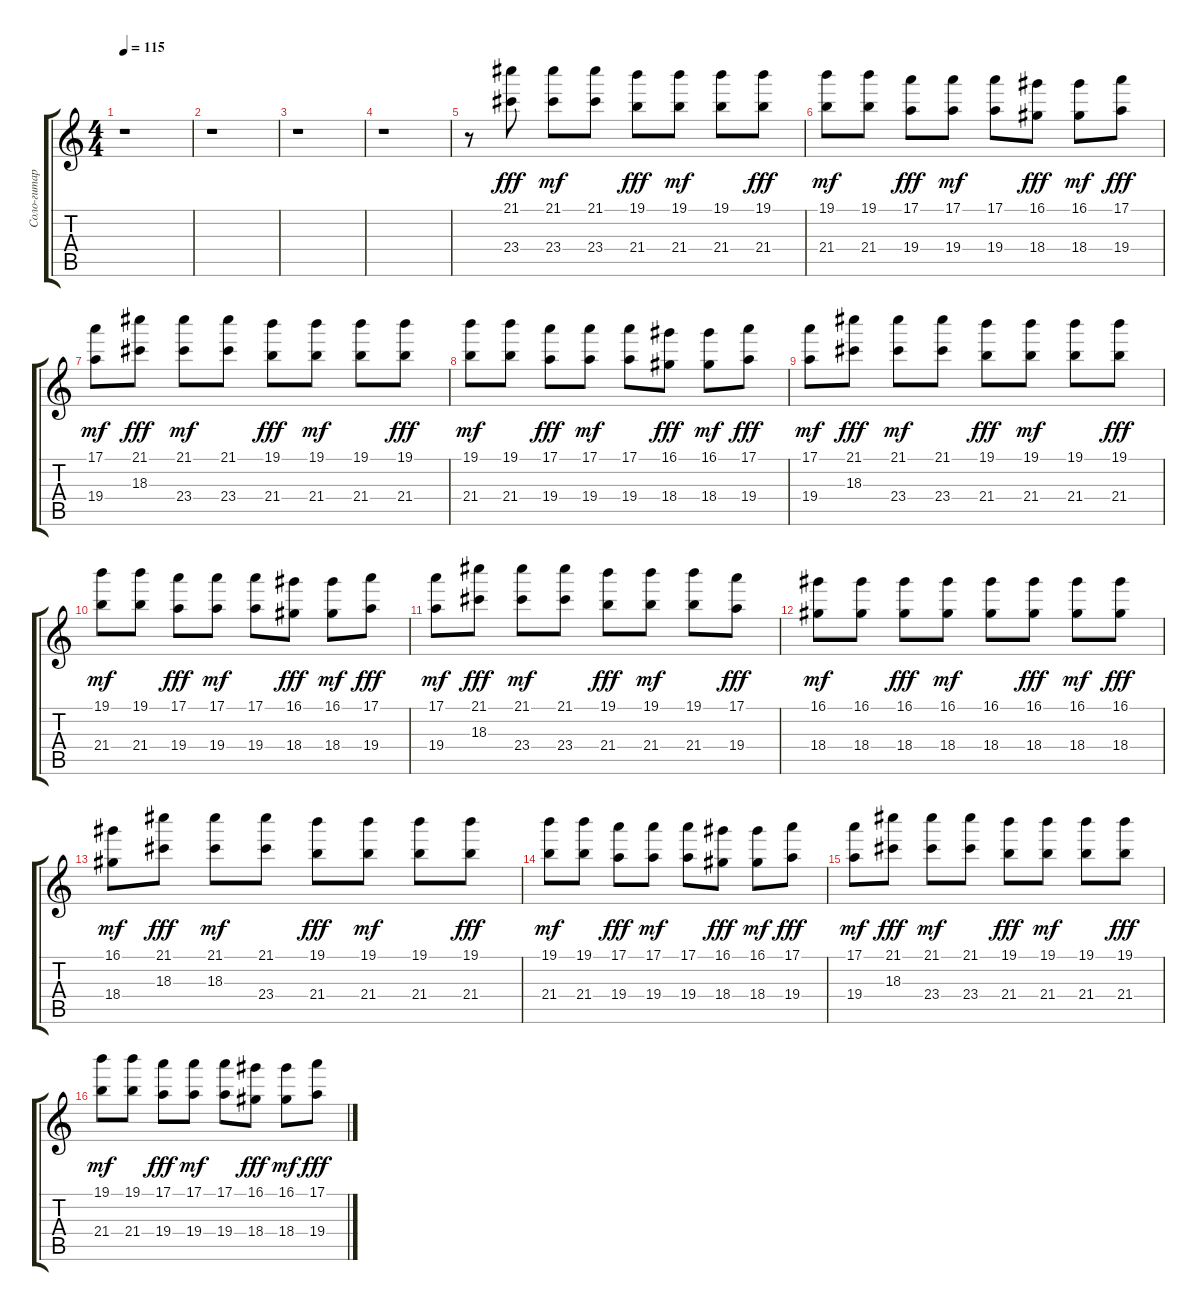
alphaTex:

\track ("Соло-гитара" "Соло-гитар") {instrument acousticguitarsteel}
\staff {score tabs}
\tuning (E4 B3 G3 D3 A2 E2) {hide}
\ts (4 4)
\tempo 115
\clef g2
\ks c
r.1{dy mf} |
r.1 |
r.1 |
r.1 |
r.8 (21.1 23.4).8{dy fff} (21.1 23.4).8{dy mf} (21.1 23.4).8 (19.1 21.4).8{dy fff} (19.1 21.4).8{dy mf} (19.1 21.4).8 (19.1 21.4).8{dy fff} |
(19.1 21.4).8{dy mf} (19.1 21.4).8 (17.1 19.4).8{dy fff} (17.1 19.4).8{dy mf} (17.1 19.4).8 (16.1 18.4).8{dy fff} (16.1 18.4).8{dy mf} (17.1 19.4).8{dy fff} |
(17.1 19.4).8{dy mf} (21.1 18.3).8{dy fff} (21.1 23.4).8{dy mf} (21.1 23.4).8 (19.1 21.4).8{dy fff} (19.1 21.4).8{dy mf} (19.1 21.4).8 (19.1 21.4).8{dy fff} |
(19.1 21.4).8{dy mf} (19.1 21.4).8 (17.1 19.4).8{dy fff} (17.1 19.4).8{dy mf} (17.1 19.4).8 (16.1 18.4).8{dy fff} (16.1 18.4).8{dy mf} (17.1 19.4).8{dy fff} |
(17.1 19.4).8{dy mf} (21.1 18.3).8{dy fff} (21.1 23.4).8{dy mf} (21.1 23.4).8 (19.1 21.4).8{dy fff} (19.1 21.4).8{dy mf} (19.1 21.4).8 (19.1 21.4).8{dy fff} |
(19.1 21.4).8{dy mf} (19.1 21.4).8 (17.1 19.4).8{dy fff} (17.1 19.4).8{dy mf} (17.1 19.4).8 (16.1 18.4).8{dy fff} (16.1 18.4).8{dy mf} (17.1 19.4).8{dy fff} |
(17.1 19.4).8{dy mf} (21.1 18.3).8{dy fff} (21.1 23.4).8{dy mf} (21.1 23.4).8 (19.1 21.4).8{dy fff} (19.1 21.4).8{dy mf} (19.1 21.4).8 (17.1 19.4).8{dy fff} |
(16.1 18.4).8{dy mf} (16.1 18.4).8 (16.1 18.4).8{dy fff} (16.1 18.4).8{dy mf} (16.1 18.4).8 (16.1 18.4).8{dy fff} (16.1 18.4).8{dy mf} (16.1 18.4).8{dy fff} |
(16.1 18.4).8{dy mf} (21.1 18.3).8{dy fff} (21.1 18.3).8{dy mf} (21.1 23.4).8 (19.1 21.4).8{dy fff} (19.1 21.4).8{dy mf} (19.1 21.4).8 (19.1 21.4).8{dy fff} |
(19.1 21.4).8{dy mf} (19.1 21.4).8 (17.1 19.4).8{dy fff} (17.1 19.4).8{dy mf} (17.1 19.4).8 (16.1 18.4).8{dy fff} (16.1 18.4).8{dy mf} (17.1 19.4).8{dy fff} |
(17.1 19.4).8{dy mf} (21.1 18.3).8{dy fff} (21.1 23.4).8{dy mf} (21.1 23.4).8 (19.1 21.4).8{dy fff} (19.1 21.4).8{dy mf} (19.1 21.4).8 (19.1 21.4).8{dy fff} |
(19.1 21.4).8{dy mf} (19.1 21.4).8 (17.1 19.4).8{dy fff} (17.1 19.4).8{dy mf} (17.1 19.4).8 (16.1 18.4).8{dy fff} (16.1 18.4).8{dy mf} (17.1 19.4).8{dy fff}
